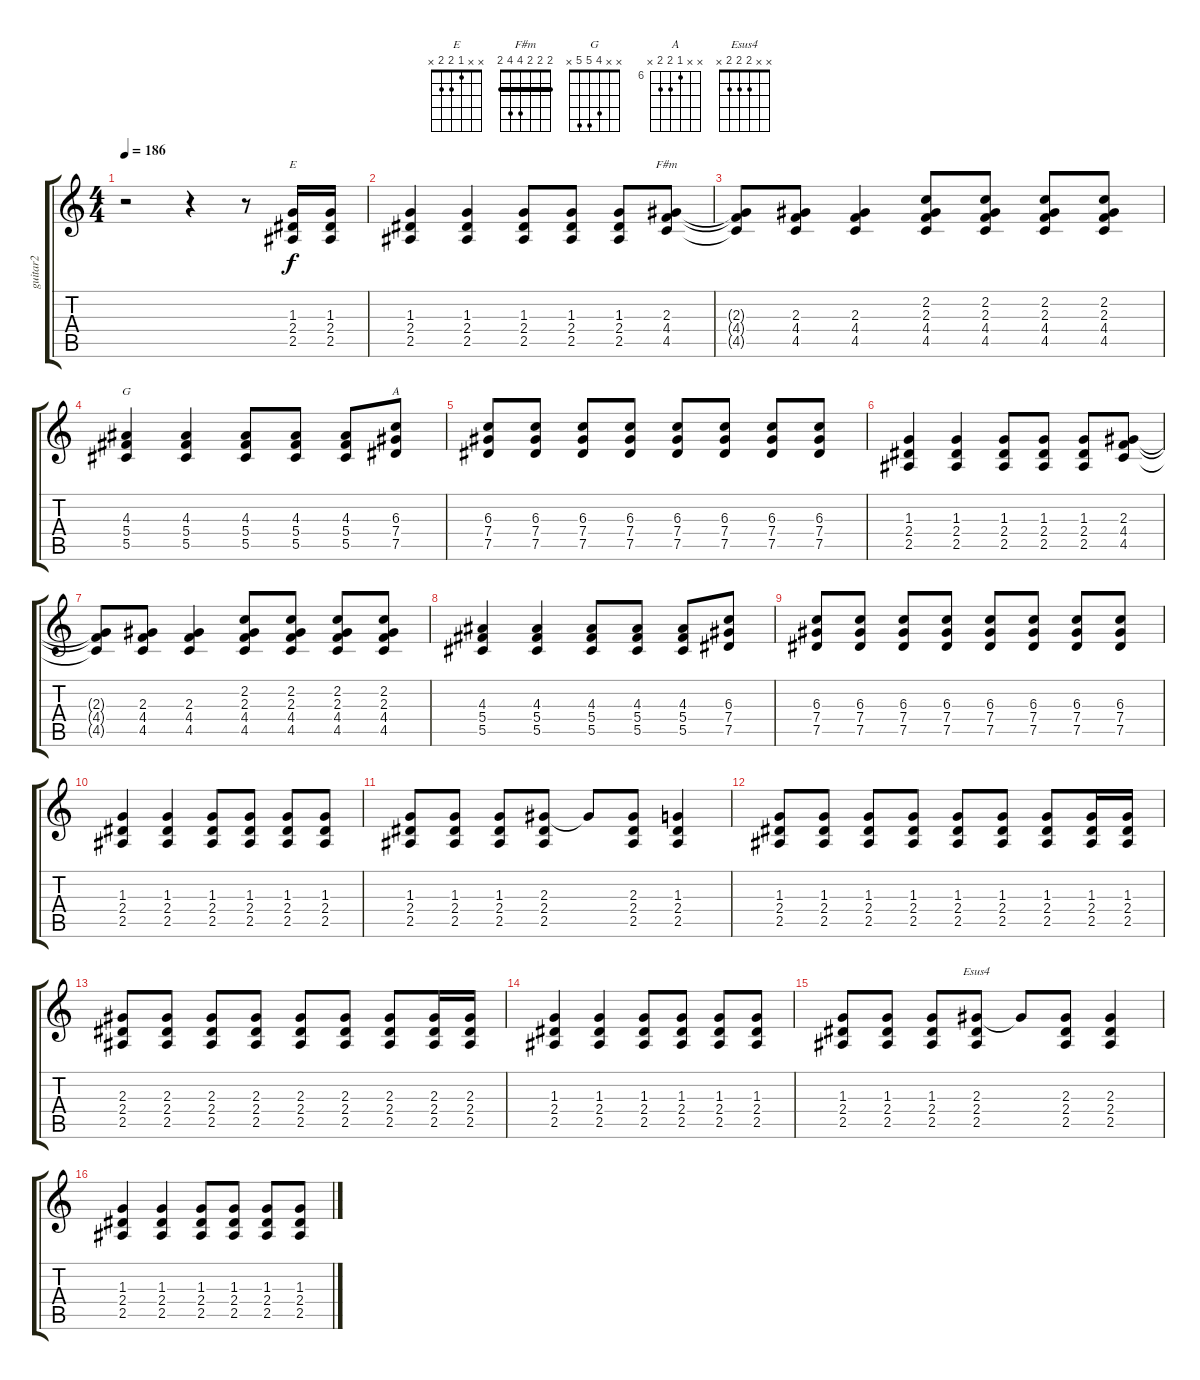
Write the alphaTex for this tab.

\track ("guitar2" "guitar2") {instrument overdrivenguitar}
\staff {score tabs}
\tuning (Eb4 Bb3 Gb3 Db3 Ab2 Eb2) {hide}
\chord ("E" x x 1 2 2 x)
\chord ("F#m" 2 2 2 4 4 2) {barre 2}
\chord ("G" x x 4 5 5 x)
\chord ("A" x x 6 7 7 x) {firstfret 6}
\chord ("Esus4" x x 2 2 2 x)
\ts (4 4)
\tempo 186
\clef g2
\ks c
r.2{dy f instrument overdrivenguitar} r.4 r.8 (1.3 2.4 2.5).16{ch "E"} (1.3 2.4 2.5).16 |
(1.3 2.4 2.5).4 (1.3 2.4 2.5).4 (1.3 2.4 2.5).8 (1.3 2.4 2.5).8 (1.3 2.4 2.5).8 (2.3 4.4 4.5).8{ch "F#m"} |
(2.3{t} 4.4{t} 4.5{t}).8 (2.3 4.4 4.5).8 (2.3 4.4 4.5).4 (2.2 2.3 4.4 4.5).8 (2.2 2.3 4.4 4.5).8 (2.2 2.3 4.4 4.5).8 (2.2 2.3 4.4 4.5).8 |
(4.3 5.4 5.5).4{ch "G"} (4.3 5.4 5.5).4 (4.3 5.4 5.5).8 (4.3 5.4 5.5).8 (4.3 5.4 5.5).8 (6.3 7.4 7.5).8{ch "A"} |
(6.3 7.4 7.5).8 (6.3 7.4 7.5).8 (6.3 7.4 7.5).8 (6.3 7.4 7.5).8 (6.3 7.4 7.5).8 (6.3 7.4 7.5).8 (6.3 7.4 7.5).8 (6.3 7.4 7.5).8 |
(1.3 2.4 2.5).4 (1.3 2.4 2.5).4 (1.3 2.4 2.5).8 (1.3 2.4 2.5).8 (1.3 2.4 2.5).8 (2.3 4.4 4.5).8 |
(2.3{t} 4.4{t} 4.5{t}).8 (2.3 4.4 4.5).8 (2.3 4.4 4.5).4 (2.2 2.3 4.4 4.5).8 (2.2 2.3 4.4 4.5).8 (2.2 2.3 4.4 4.5).8 (2.2 2.3 4.4 4.5).8 |
(4.3 5.4 5.5).4 (4.3 5.4 5.5).4 (4.3 5.4 5.5).8 (4.3 5.4 5.5).8 (4.3 5.4 5.5).8 (6.3 7.4 7.5).8 |
(6.3 7.4 7.5).8 (6.3 7.4 7.5).8 (6.3 7.4 7.5).8 (6.3 7.4 7.5).8 (6.3 7.4 7.5).8 (6.3 7.4 7.5).8 (6.3 7.4 7.5).8 (6.3 7.4 7.5).8 |
(1.3 2.4 2.5).4 (1.3 2.4 2.5).4 (1.3 2.4 2.5).8 (1.3 2.4 2.5).8 (1.3 2.4 2.5).8 (1.3 2.4 2.5).8 |
(1.3 2.4 2.5).8 (1.3 2.4 2.5).8 (1.3 2.4 2.5).8 (2.3 2.4 2.5).8 2.3{t}.8 (2.3 2.4 2.5).8 (1.3 2.4 2.5).4 |
(1.3 2.4 2.5).8 (1.3 2.4 2.5).8 (1.3 2.4 2.5).8 (1.3 2.4 2.5).8 (1.3 2.4 2.5).8 (1.3 2.4 2.5).8 (1.3 2.4 2.5).8 (1.3 2.4 2.5).16 (1.3 2.4 2.5).16 |
(2.3 2.4 2.5).8 (2.3 2.4 2.5).8 (2.3 2.4 2.5).8 (2.3 2.4 2.5).8 (2.3 2.4 2.5).8 (2.3 2.4 2.5).8 (2.3 2.4 2.5).8 (2.3 2.4 2.5).16 (2.3 2.4 2.5).16 |
(1.3 2.4 2.5).4 (1.3 2.4 2.5).4 (1.3 2.4 2.5).8 (1.3 2.4 2.5).8 (1.3 2.4 2.5).8 (1.3 2.4 2.5).8 |
(1.3 2.4 2.5).8 (1.3 2.4 2.5).8 (1.3 2.4 2.5).8 (2.3 2.4 2.5).8{ch "Esus4"} 2.3{t}.8 (2.3 2.4 2.5).8 (2.3 2.4 2.5).4 |
(1.3 2.4 2.5).4 (1.3 2.4 2.5).4 (1.3 2.4 2.5).8 (1.3 2.4 2.5).8 (1.3 2.4 2.5).8 (1.3 2.4 2.5).8
